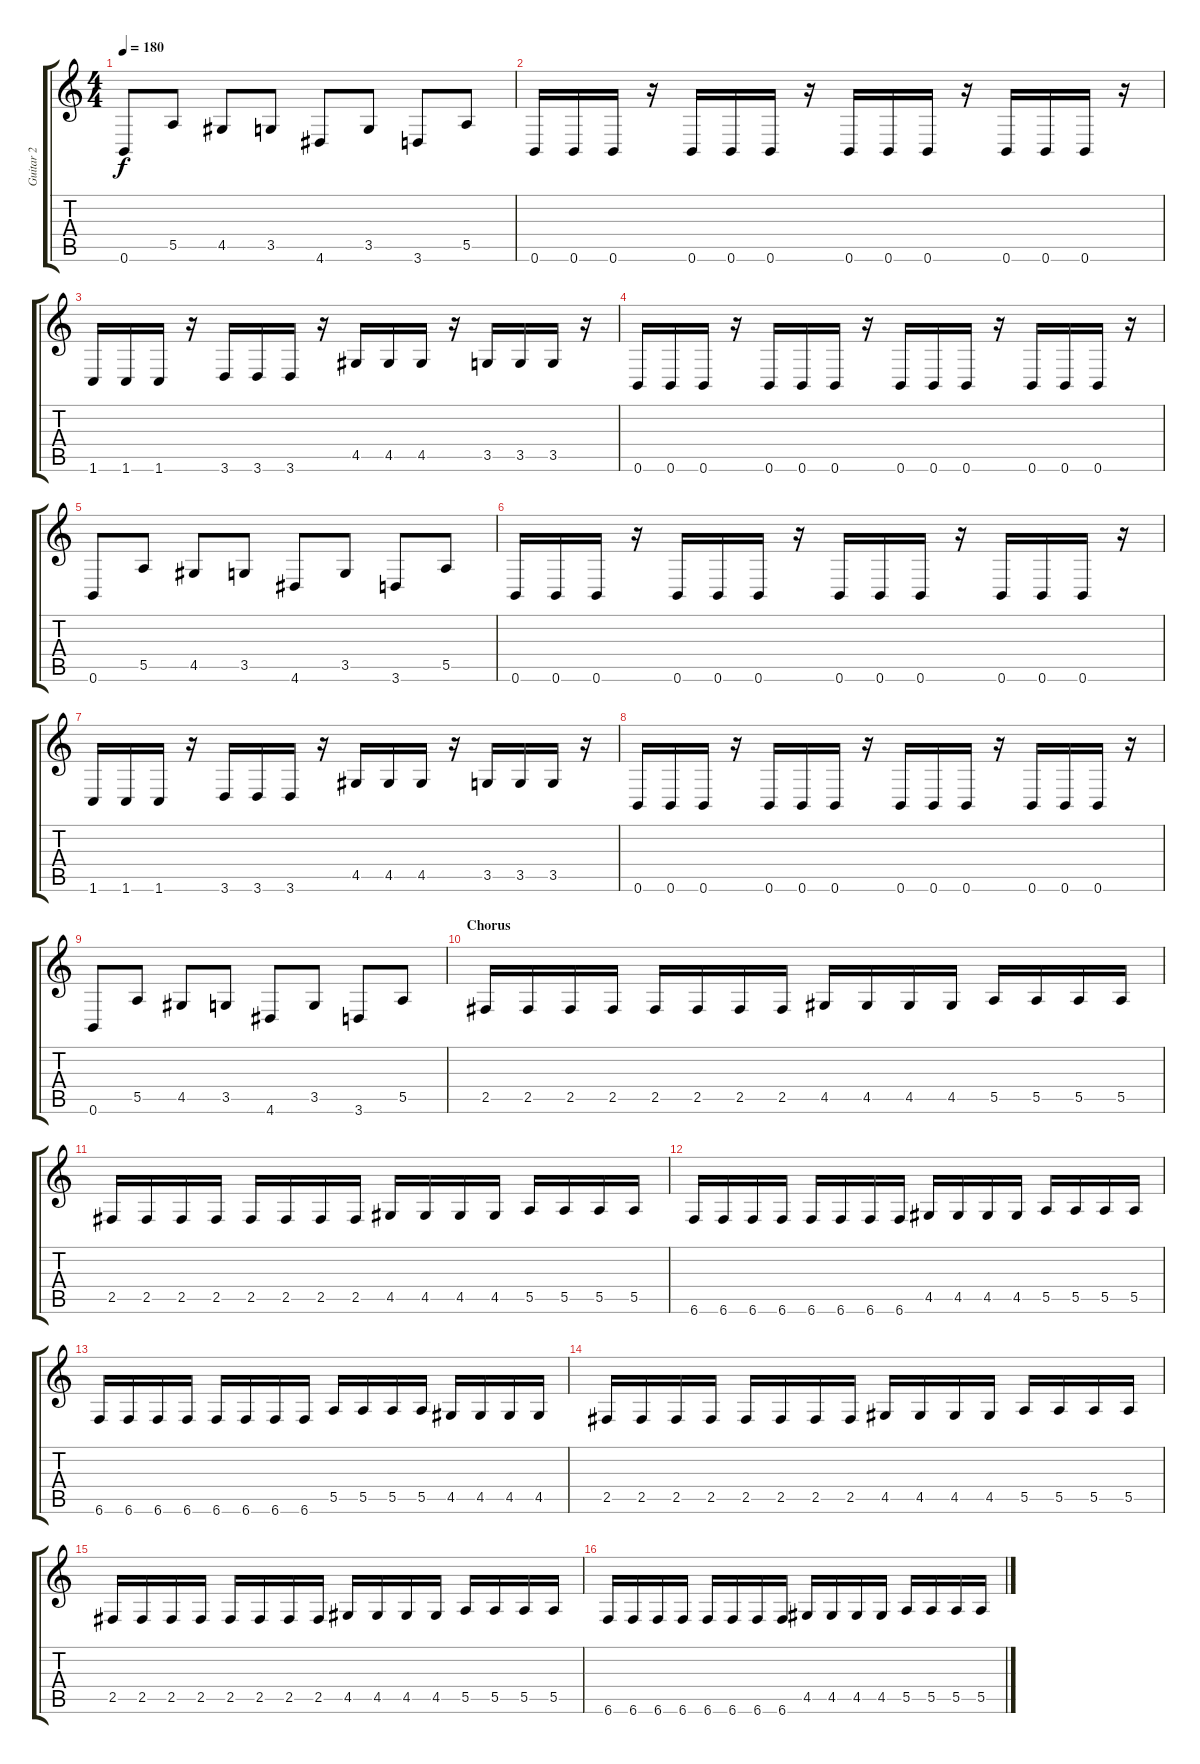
\track ("Guitar 2" "Guitar 2") {instrument overdrivenguitar}
\staff {score tabs}
\tuning (B3 Gb3 D3 A2 E2 B1) {hide}
\ts (4 4)
\tempo 180
\clef g2
\ks c
0.6.8{dy f} 5.5.8 4.5.8 3.5.8 4.6.8 3.5.8 3.6.8 5.5.8 |
0.6.16 0.6.16 0.6.16 r.16 0.6.16 0.6.16 0.6.16 r.16 0.6.16 0.6.16 0.6.16 r.16 0.6.16 0.6.16 0.6.16 r.16 |
1.6.16 1.6.16 1.6.16 r.16 3.6.16 3.6.16 3.6.16 r.16 4.5.16 4.5.16 4.5.16 r.16 3.5.16 3.5.16 3.5.16 r.16 |
0.6.16 0.6.16 0.6.16 r.16 0.6.16 0.6.16 0.6.16 r.16 0.6.16 0.6.16 0.6.16 r.16 0.6.16 0.6.16 0.6.16 r.16 |
0.6.8 5.5.8 4.5.8 3.5.8 4.6.8 3.5.8 3.6.8 5.5.8 |
0.6.16 0.6.16 0.6.16 r.16 0.6.16 0.6.16 0.6.16 r.16 0.6.16 0.6.16 0.6.16 r.16 0.6.16 0.6.16 0.6.16 r.16 |
1.6.16 1.6.16 1.6.16 r.16 3.6.16 3.6.16 3.6.16 r.16 4.5.16 4.5.16 4.5.16 r.16 3.5.16 3.5.16 3.5.16 r.16 |
0.6.16 0.6.16 0.6.16 r.16 0.6.16 0.6.16 0.6.16 r.16 0.6.16 0.6.16 0.6.16 r.16 0.6.16 0.6.16 0.6.16 r.16 |
0.6.8 5.5.8 4.5.8 3.5.8 4.6.8 3.5.8 3.6.8 5.5.8 |
\section ("" "Chorus")
2.5.16 2.5.16 2.5.16 2.5.16 2.5.16 2.5.16 2.5.16 2.5.16 4.5.16 4.5.16 4.5.16 4.5.16 5.5.16 5.5.16 5.5.16 5.5.16 |
2.5.16 2.5.16 2.5.16 2.5.16 2.5.16 2.5.16 2.5.16 2.5.16 4.5.16 4.5.16 4.5.16 4.5.16 5.5.16 5.5.16 5.5.16 5.5.16 |
6.6.16 6.6.16 6.6.16 6.6.16 6.6.16 6.6.16 6.6.16 6.6.16 4.5.16 4.5.16 4.5.16 4.5.16 5.5.16 5.5.16 5.5.16 5.5.16 |
6.6.16 6.6.16 6.6.16 6.6.16 6.6.16 6.6.16 6.6.16 6.6.16 5.5.16 5.5.16 5.5.16 5.5.16 4.5.16 4.5.16 4.5.16 4.5.16 |
2.5.16 2.5.16 2.5.16 2.5.16 2.5.16 2.5.16 2.5.16 2.5.16 4.5.16 4.5.16 4.5.16 4.5.16 5.5.16 5.5.16 5.5.16 5.5.16 |
2.5.16 2.5.16 2.5.16 2.5.16 2.5.16 2.5.16 2.5.16 2.5.16 4.5.16 4.5.16 4.5.16 4.5.16 5.5.16 5.5.16 5.5.16 5.5.16 |
6.6.16 6.6.16 6.6.16 6.6.16 6.6.16 6.6.16 6.6.16 6.6.16 4.5.16 4.5.16 4.5.16 4.5.16 5.5.16 5.5.16 5.5.16 5.5.16
